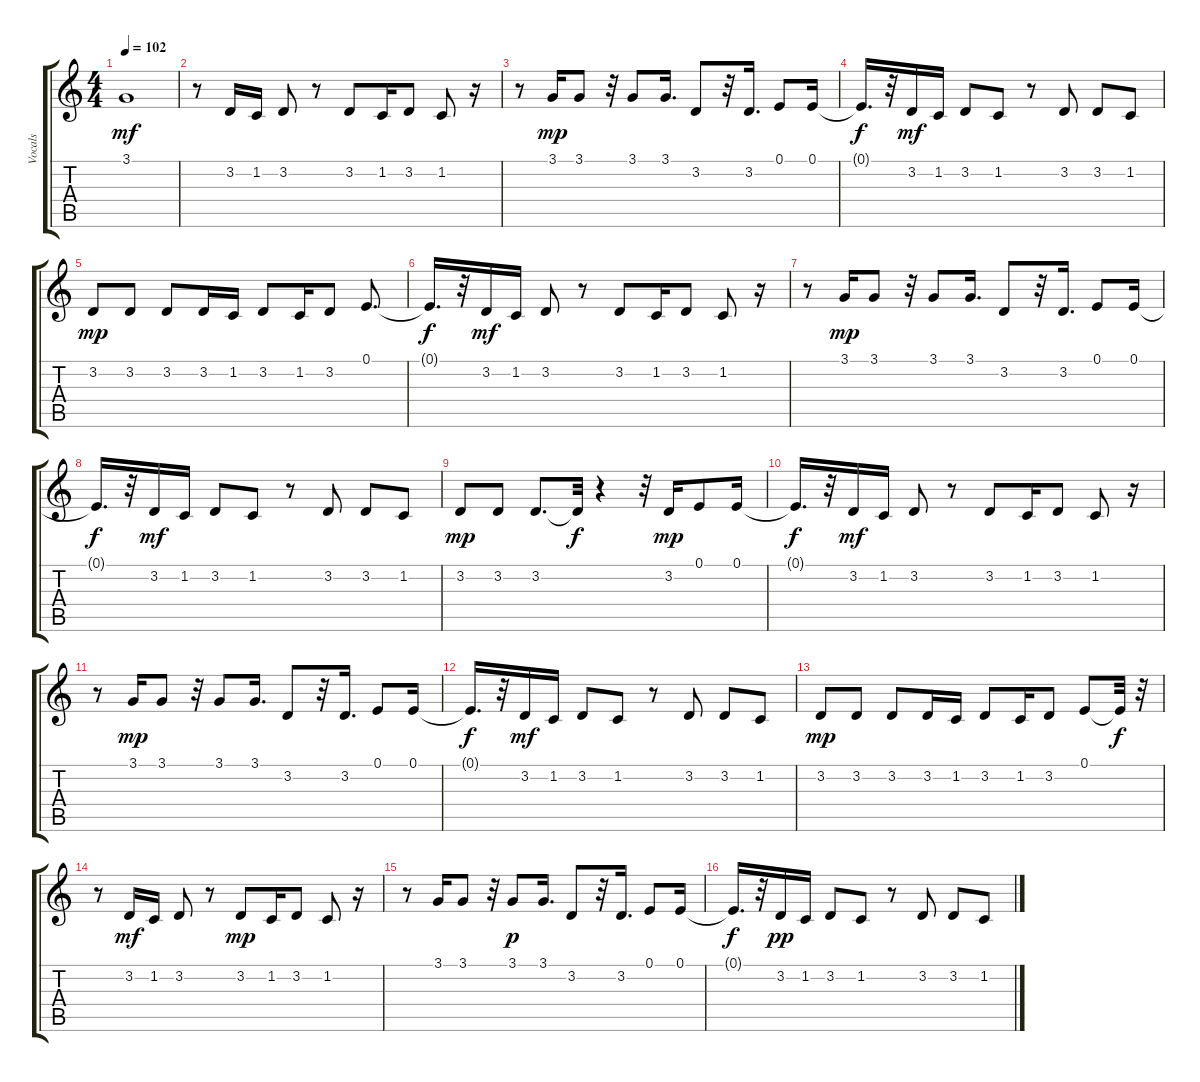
\track ("Vocals" "Vocals") {instrument oboe}
\staff {score tabs}
\tuning (E4 B3 G3 D3 A2 E2) {hide}
\ts (4 4)
\tempo 102
\clef g2
\ks c
3.1.1{dy mf} |
r.8 3.2.16 1.2.16 3.2.8 r.8 3.2.8 1.2.16 3.2.8 1.2.8 r.16 |
r.8 3.1.16{dy mp} 3.1.8 r.32 3.1.8 3.1.16{d} 3.2.8 r.32 3.2.16{d} 0.1.8 0.1.16 |
0.1{t}.16{d dy f} r.32 3.2.16{dy mf} 1.2.16 3.2.8 1.2.8 r.8 3.2.8 3.2.8 1.2.8 |
3.2.8{dy mp} 3.2.8 3.2.8 3.2.16 1.2.16 3.2.8 1.2.16 3.2.8 0.1.8{d} |
0.1{t}.16{d dy f} r.32 3.2.16{dy mf} 1.2.16 3.2.8 r.8 3.2.8 1.2.16 3.2.8 1.2.8 r.16 |
r.8 3.1.16{dy mp} 3.1.8 r.32 3.1.8 3.1.16{d} 3.2.8 r.32 3.2.16{d} 0.1.8 0.1.16 |
0.1{t}.16{d dy f} r.32 3.2.16{dy mf} 1.2.16 3.2.8 1.2.8 r.8 3.2.8 3.2.8 1.2.8 |
3.2.8{dy mp} 3.2.8 3.2.8{d} 3.2{t}.32{dy f} r.4 r.32 3.2.16{dy mp} 0.1.8 0.1.16 |
0.1{t}.16{d dy f} r.32 3.2.16{dy mf} 1.2.16 3.2.8 r.8 3.2.8 1.2.16 3.2.8 1.2.8 r.16 |
r.8 3.1.16{dy mp} 3.1.8 r.32 3.1.8 3.1.16{d} 3.2.8 r.32 3.2.16{d} 0.1.8 0.1.16 |
0.1{t}.16{d dy f} r.32 3.2.16{dy mf} 1.2.16 3.2.8 1.2.8 r.8 3.2.8 3.2.8 1.2.8 |
3.2.8{dy mp} 3.2.8 3.2.8 3.2.16 1.2.16 3.2.8 1.2.16 3.2.8 0.1.8 0.1{t}.32{dy f} r.32 |
r.8 3.2.16{dy mf} 1.2.16 3.2.8 r.8 3.2.8{dy mp} 1.2.16 3.2.8 1.2.8 r.16 |
r.8 3.1.16 3.1.8 r.32 3.1.8{dy p} 3.1.16{d} 3.2.8 r.32 3.2.16{d} 0.1.8 0.1.16 |
0.1{t}.16{d dy f} r.32 3.2.16{dy pp} 1.2.16 3.2.8 1.2.8 r.8 3.2.8 3.2.8 1.2.8
